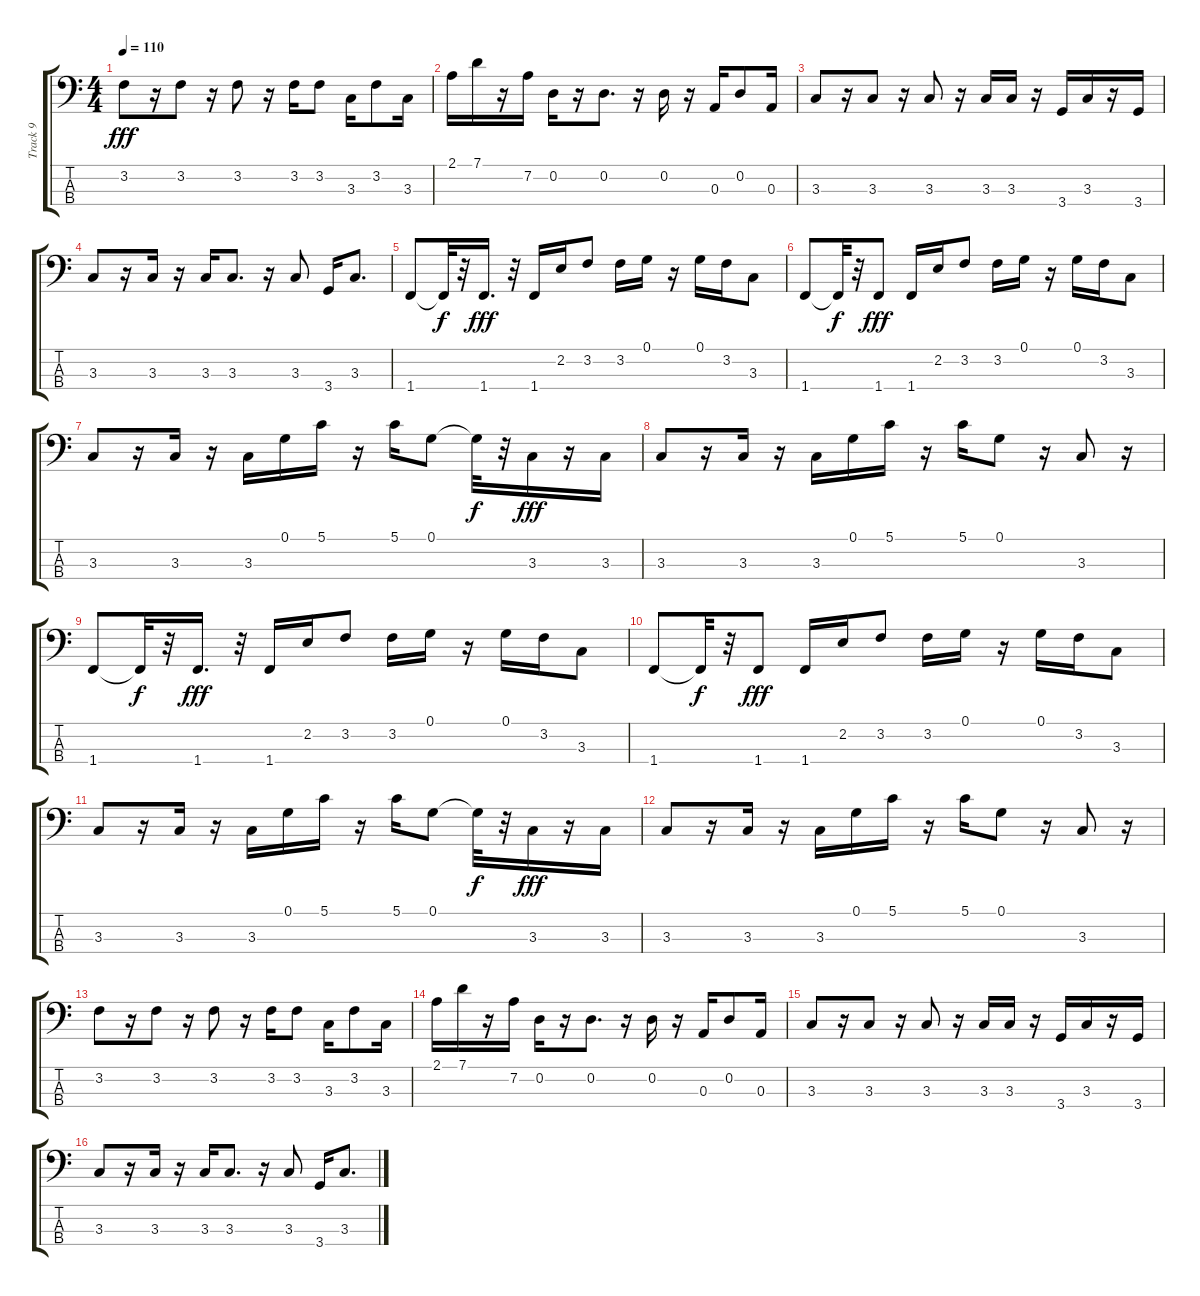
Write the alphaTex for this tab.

\track ("Track 9" "Track 9") {instrument electricbassfinger}
\staff {score tabs}
\tuning (G2 D2 A1 E1) {hide}
\ts (4 4)
\tempo 110
\clef f4
\ks c
3.2.8{dy fff} r.16 3.2.8 r.16 3.2.8 r.16 3.2.16 3.2.8 3.3.16 3.2.8 3.3.16 |
2.1.16 7.1.16 r.16 7.2.16 0.2.16 r.16 0.2.8{d} r.16 0.2.16 r.16 0.3.16 0.2.8 0.3.16 |
3.3.8 r.16 3.3.8 r.16 3.3.8 r.16 3.3.16 3.3.16 r.16 3.4.16 3.3.16 r.16 3.4.16 |
3.3.8 r.16 3.3.16 r.16 3.3.16 3.3.8{d} r.16 3.3.8 3.4.16 3.3.8{d} |
1.4.8 1.4{t}.32{dy f} r.32 1.4.16{d dy fff} r.32 1.4.16 2.2.16 3.2.8 3.2.16 0.1.16 r.16 0.1.16 3.2.16 3.3.8 |
1.4.8 1.4{t}.32{dy f} r.32 1.4.8{dy fff} 1.4.16 2.2.16 3.2.8 3.2.16 0.1.16 r.16 0.1.16 3.2.16 3.3.8 |
3.3.8 r.16 3.3.16 r.16 3.3.16 0.1.16 5.1.16 r.16 5.1.16 0.1.8 0.1{t}.32{dy f} r.32 3.3.16{dy fff} r.16 3.3.16 |
3.3.8 r.16 3.3.16 r.16 3.3.16 0.1.16 5.1.16 r.16 5.1.16 0.1.8 r.16 3.3.8 r.16 |
1.4.8 1.4{t}.32{dy f} r.32 1.4.16{d dy fff} r.32 1.4.16 2.2.16 3.2.8 3.2.16 0.1.16 r.16 0.1.16 3.2.16 3.3.8 |
1.4.8 1.4{t}.32{dy f} r.32 1.4.8{dy fff} 1.4.16 2.2.16 3.2.8 3.2.16 0.1.16 r.16 0.1.16 3.2.16 3.3.8 |
3.3.8 r.16 3.3.16 r.16 3.3.16 0.1.16 5.1.16 r.16 5.1.16 0.1.8 0.1{t}.32{dy f} r.32 3.3.16{dy fff} r.16 3.3.16 |
3.3.8 r.16 3.3.16 r.16 3.3.16 0.1.16 5.1.16 r.16 5.1.16 0.1.8 r.16 3.3.8 r.16 |
3.2.8 r.16 3.2.8 r.16 3.2.8 r.16 3.2.16 3.2.8 3.3.16 3.2.8 3.3.16 |
2.1.16 7.1.16 r.16 7.2.16 0.2.16 r.16 0.2.8{d} r.16 0.2.16 r.16 0.3.16 0.2.8 0.3.16 |
3.3.8 r.16 3.3.8 r.16 3.3.8 r.16 3.3.16 3.3.16 r.16 3.4.16 3.3.16 r.16 3.4.16 |
3.3.8 r.16 3.3.16 r.16 3.3.16 3.3.8{d} r.16 3.3.8 3.4.16 3.3.8{d}
